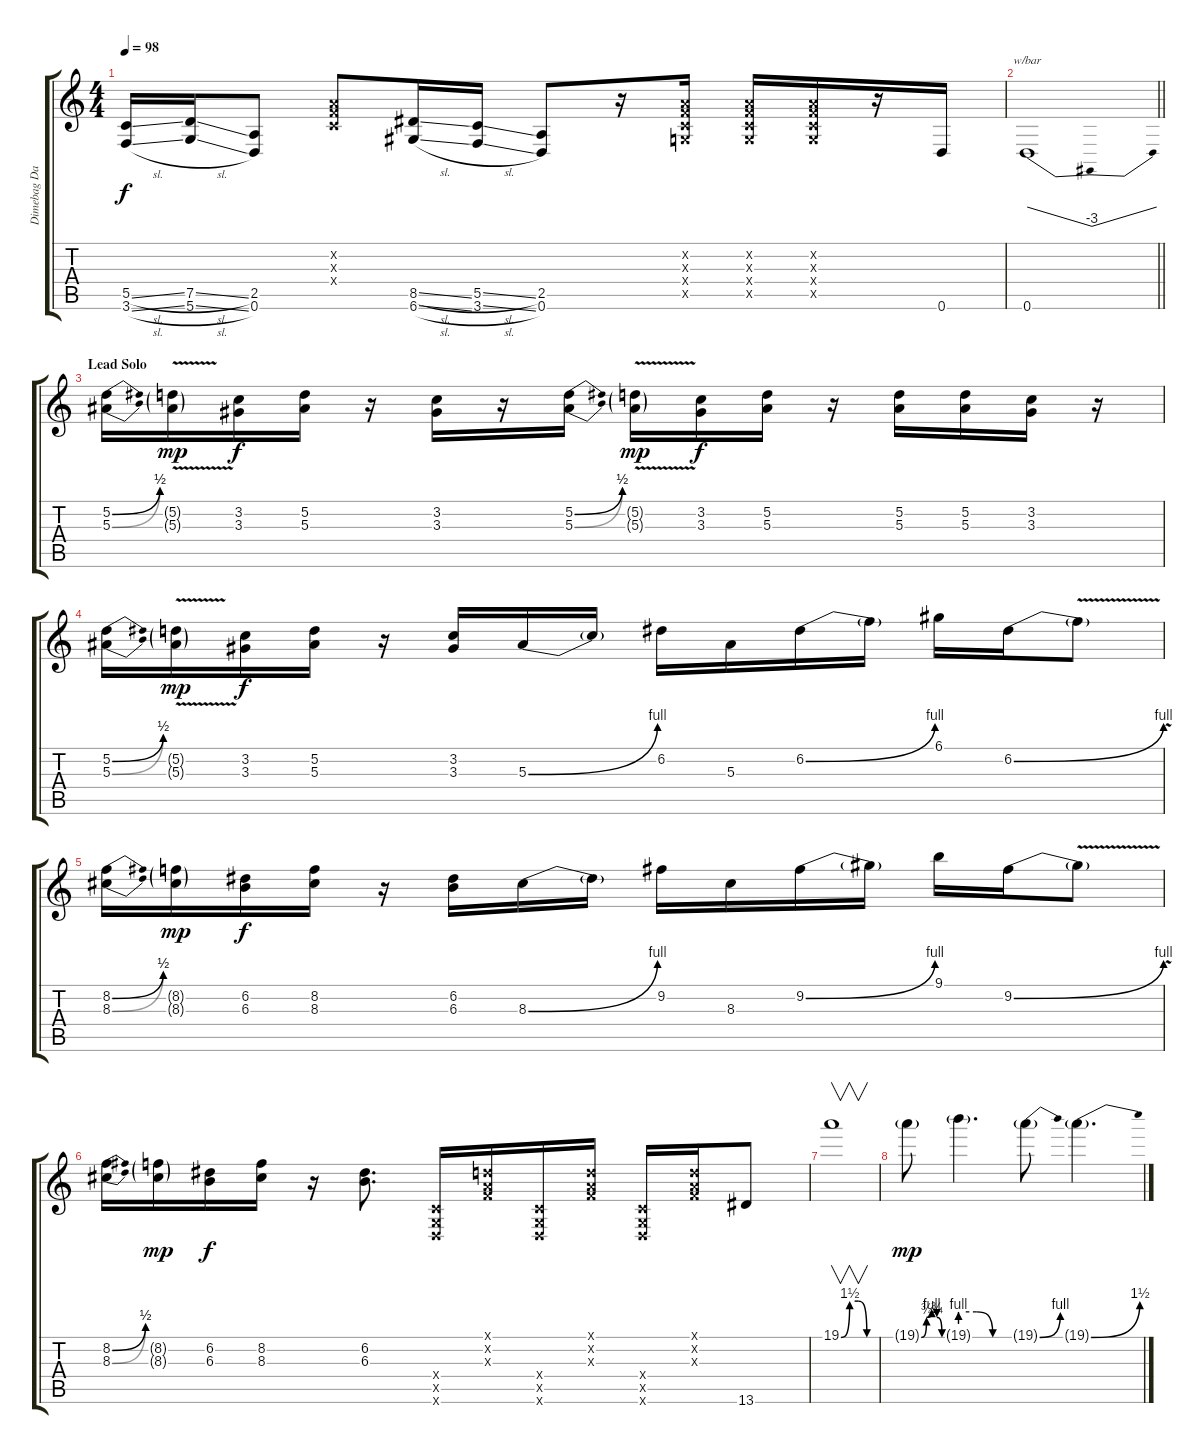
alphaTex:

\track ("Dimebag Darrell" "Dimebag Da") {instrument distortionguitar}
\staff {score tabs}
\tuning (D4 A3 F3 C3 G2 D2) {hide}
\ts (4 4)
\tempo 98
\clef g2
\ks c
(5.5{sl} 3.6{sl}).16{dy f} (7.5{sl} 5.6{sl}).16 (2.5 0.6).8 (0.2{x} 0.3{x} 0.4{x}).8 (8.5{sl} 6.6{sl}).16 (5.5{sl} 3.6{sl}).16 (2.5 0.6).8 r.16 (0.2{x} 0.3{x} 0.4{x} 0.5{x}).16 (0.2{x} 0.3{x} 0.4{x} 0.5{x}).16 (0.2{x} 0.3{x} 0.4{x} 0.5{x}).16 r.16 0.6.16 |
\barLineRight lightlight
0.6.1{tbe (dip default 0 0 30 -12 60 0)} |
\section ("" "Lead Solo")
(5.2{be (bend 0 0 60 2)} 5.3{be (bend 0 0 60 2)}).16 (5.2{v g} 5.3{v g}).16{dy mp} (3.2 3.3).16{dy f} (5.2 5.3).16 r.16 (3.2 3.3).16 r.16 (5.2{be (bend 0 0 60 2)} 5.3{be (bend 0 0 60 2)}).16 (5.2{v g} 5.3{v g}).16{dy mp} (3.2 3.3).16{dy f} (5.2 5.3).16 r.16 (5.2 5.3).16 (5.2 5.3).16 (3.2 3.3).16 r.16 |
(5.2{be (bend 0 0 60 2)} 5.3{be (bend 0 0 60 2)}).16 (5.2{v g} 5.3{v g}).16{dy mp} (3.2 3.3).16{dy f} (5.2 5.3).16 r.16 (3.2 3.3).16 5.3{be (bend 0 0 60 4)}.16 5.3{t}.16 6.2.16 5.3.16 6.2{be (bend 0 0 60 4)}.16 6.2{t}.16 6.1.16 6.2{be (bend 0 0 60 4)}.16 6.2{v t}.8 |
(8.2{be (bend 0 0 60 2)} 8.3{be (bend 0 0 60 2)}).16 (8.2{g} 8.3{g}).16{dy mp} (6.2 6.3).16{dy f} (8.2 8.3).16 r.16 (6.2 6.3).16 8.3{be (bend 0 0 60 4)}.16 8.3{t}.16 9.2.16 8.3.16 9.2{be (bend 0 0 60 4)}.16 9.2{t}.16 9.1.16 9.2{be (bend 0 0 60 4)}.16 9.2{v t}.8 |
(8.2{be (bend 0 0 60 2)} 8.3{be (bend 0 0 60 2)}).16 (8.2{g} 8.3{g}).16{dy mp} (6.2 6.3).16{dy f} (8.2 8.3).16 r.16 (6.2 6.3).8{d} (0.4{x} 0.5{x} 0.6{x}).16 (0.1{x} 0.2{x} 0.3{x}).16 (0.4{x} 0.5{x} 0.6{x}).16 (0.1{x} 0.2{x} 0.3{x}).16 (0.4{x} 0.5{x} 0.6{x}).16 (0.1{x} 0.2{x} 0.3{x}).16 13.6.8 |
19.1{be (custom 0 0 15 6 30 6 45 0 60 0)}.1{v} |
19.1{be (custom 0 0 15 3 30 4 45 3 60 0) g}.8{dy mp} 19.1{be (custom 0 4 20 4 40 0 60 0) g}.4{d} 19.1{be (bend 0 0 60 4) g}.8 19.1{be (bend 0 0 60 6) g}.4{d}
